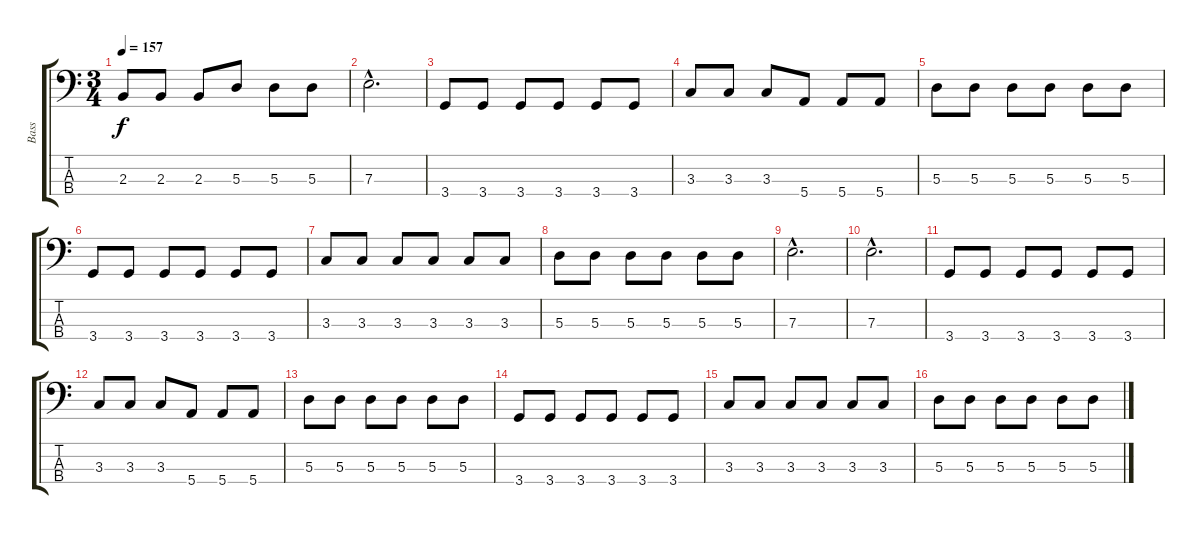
\track ("Bass" "Bass") {instrument fretlessbass}
\staff {score tabs}
\tuning (G2 D2 A1 E1) {hide}
\ts (3 4)
\tempo 157
\clef f4
\ks c
2.3.8{dy f} 2.3.8 2.3.8 5.3.8 5.3.8 5.3.8 |
7.3{hac}.2{d} |
3.4.8 3.4.8 3.4.8 3.4.8 3.4.8 3.4.8 |
3.3.8 3.3.8 3.3.8 5.4.8 5.4.8 5.4.8 |
5.3.8 5.3.8 5.3.8 5.3.8 5.3.8 5.3.8 |
3.4.8 3.4.8 3.4.8 3.4.8 3.4.8 3.4.8 |
3.3.8 3.3.8 3.3.8 3.3.8 3.3.8 3.3.8 |
5.3.8 5.3.8 5.3.8 5.3.8 5.3.8 5.3.8 |
7.3{hac}.2{d} |
7.3{hac}.2{d} |
3.4.8 3.4.8 3.4.8 3.4.8 3.4.8 3.4.8 |
3.3.8 3.3.8 3.3.8 5.4.8 5.4.8 5.4.8 |
5.3.8 5.3.8 5.3.8 5.3.8 5.3.8 5.3.8 |
3.4.8 3.4.8 3.4.8 3.4.8 3.4.8 3.4.8 |
3.3.8 3.3.8 3.3.8 3.3.8 3.3.8 3.3.8 |
5.3.8 5.3.8 5.3.8 5.3.8 5.3.8 5.3.8
